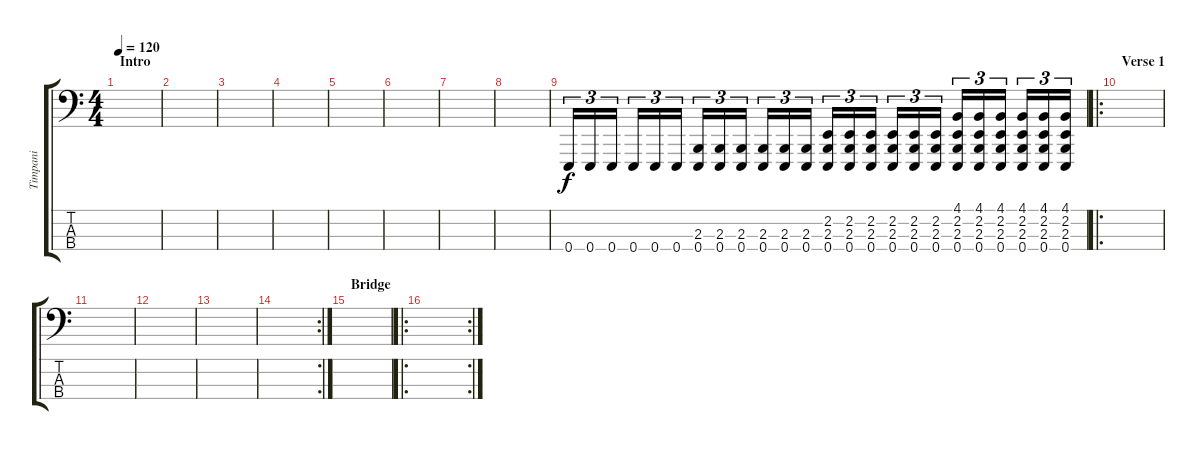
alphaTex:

\track ("Timpani" "Timpani") {instrument timpani}
\staff {score tabs}
\tuning (G2 D2 A1 E1) {hide}
\ts (4 4)
\section ("" "Intro")
\tempo 120
\clef f4
\ks c
|
|
|
|
|
|
|
|
0.4.16{tu (3 2)} 0.4.16{tu (3 2)} 0.4.16{tu (3 2)} 0.4.16{tu (3 2)} 0.4.16{tu (3 2)} 0.4.16{tu (3 2)} (2.3 0.4).16{tu (3 2)} (2.3 0.4).16{tu (3 2)} (2.3 0.4).16{tu (3 2)} (2.3 0.4).16{tu (3 2)} (2.3 0.4).16{tu (3 2)} (2.3 0.4).16{tu (3 2)} (2.2 2.3 0.4).16{tu (3 2)} (2.2 2.3 0.4).16{tu (3 2)} (2.2 2.3 0.4).16{tu (3 2)} (2.2 2.3 0.4).16{tu (3 2)} (2.2 2.3 0.4).16{tu (3 2)} (2.2 2.3 0.4).16{tu (3 2)} (4.1 2.2 2.3 0.4).16{tu (3 2)} (4.1 2.2 2.3 0.4).16{tu (3 2)} (4.1 2.2 2.3 0.4).16{tu (3 2)} (4.1 2.2 2.3 0.4).16{tu (3 2)} (4.1 2.2 2.3 0.4).16{tu (3 2)} (4.1 2.2 2.3 0.4).16{tu (3 2)} |
\ro
\section ("" "Verse 1")
|
|
|
|
\rc 2
|
\section ("" "Bridge")
|
\ro
\rc 2
